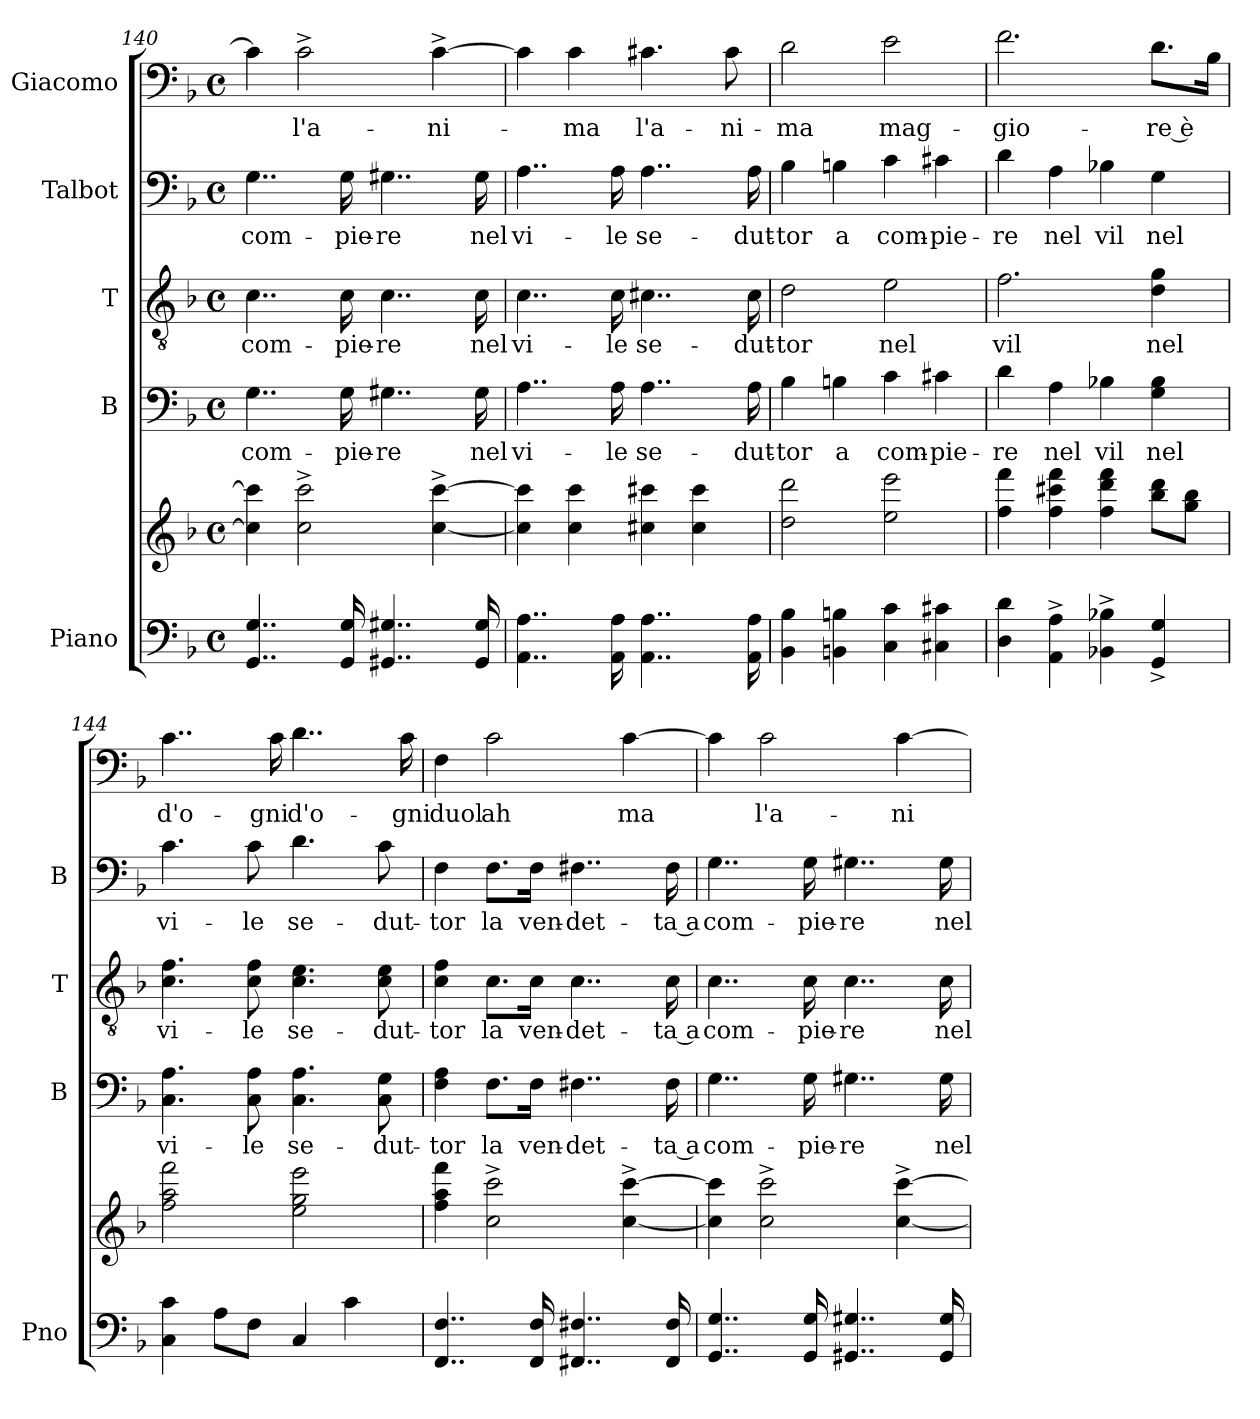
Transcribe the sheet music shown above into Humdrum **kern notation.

**kern	**kern	**kern	**text	**kern	**text	**kern	**text	**kern	**text
*part5	*part5	*part4	*part4	*part3	*part3	*part2	*part2	*part1	*part1
*staff6	*staff5	*staff4	*staff4	*staff3	*staff3	*staff2	*staff2	*staff1	*staff1
*I"Piano	*	*I"B	*	*I"T	*	*I"Talbot	*	*I"Giacomo	*
*I'Pno	*	*I'B	*	*I'T	*	*I'B	*	*	*
*clefF4	*clefG2	*clefF4	*	*clefGv2	*	*clefF4	*	*clefF4	*
*k[b-]	*k[b-]	*k[b-]	*	*k[b-]	*	*k[b-]	*	*k[b-]	*
*M4/4	*M4/4	*M4/4	*	*M4/4	*	*M4/4	*	*M4/4	*
*met(c)	*met(c)	*met(c)	*	*met(c)	*	*met(c)	*	*met(c)	*
=140	=140	=140	=140	=140	=140	=140	=140	=140	=140
!	!	!	!LO:LY:b	!	!LO:LY:b	!	!LO:LY:b	!	!
4..GG/ 4..G/	4cc\] 4ccc\]	4..G\	com-	4..c\	com-	4..G\	com-	4c\]	.
!	!	!	!	!	!	!	!	!	!LO:LY:b
.	2cc\^ 2ccc\^	.	.	.	.	.	.	2c^\	l'a-
!	!	!	!LO:LY:b	!	!LO:LY:b	!	!LO:LY:b	!	!
16GG/ 16G/	.	16G\	-pie-	16c\	-pie-	16G\	-pie-	.	.
!	!	!	!LO:LY:b	!	!LO:LY:b	!	!LO:LY:b	!	!
4..GG#X/ 4..G#X/	.	4..G#X\	-re	4..c\	-re	4..G#X\	-re	.	.
!	!	!	!	!	!	!	!	!	!LO:LY:b
.	[4cc\^ [4ccc\^	.	.	.	.	.	.	[4c^\	-ni-
!	!	!	!LO:LY:b	!	!LO:LY:b	!	!LO:LY:b	!	!
16GG#/ 16G#/	.	16G#\	nel	16c\	nel	16G#\	nel	.	.
=141	=141	=141	=141	=141	=141	=141	=141	=141	=141
!	!	!	!LO:LY:b	!	!LO:LY:b	!	!LO:LY:b	!	!
4..AA\ 4..A\	4cc\] 4ccc\]	4..A\	vi-	4..c\	vi-	4..A\	vi-	4c\]	.
!	!	!	!	!	!	!	!	!	!LO:LY:b
.	4cc\ 4ccc\	.	.	.	.	.	.	4c\	-ma
!	!	!	!LO:LY:b	!	!LO:LY:b	!	!LO:LY:b	!	!
16AA\ 16A\	.	16A\	-le	16c\	-le	16A\	-le	.	.
!	!	!	!LO:LY:b	!	!LO:LY:b	!	!LO:LY:b	!	!LO:LY:b
4..AA\ 4..A\	4cc#X\ 4ccc#X\	4..A\	se-	4..c#X\	se-	4..A\	se-	4.c#X\	l'a-
.	4cc#\ 4ccc#\	.	.	.	.	.	.	.	.
!	!	!	!	!	!	!	!	!	!LO:LY:b
.	.	.	.	.	.	.	.	8c#\	-ni-
!	!	!	!LO:LY:b	!	!LO:LY:b	!	!LO:LY:b	!	!
16AA\ 16A\	.	16A\	-dut-	16c#\	-dut-	16A\	-dut-	.	.
=142	=142	=142	=142	=142	=142	=142	=142	=142	=142
!	!	!	!LO:LY:b	!	!LO:LY:b	!	!LO:LY:b	!	!LO:LY:b
4BB-\ 4B-\	2dd\ 2ddd\	4B-\	-tor	2d\	-tor	4B-\	-tor	2d\	-ma
!	!	!	!LO:LY:b	!	!	!	!LO:LY:b	!	!
4BBn\ 4Bn\	.	4Bn\	a	.	.	4Bn\	a	.	.
!	!	!	!LO:LY:b	!	!LO:LY:b	!	!LO:LY:b	!	!LO:LY:b
4C\ 4c\	2ee\ 2eee\	4c\	com-	2e\	nel	4c\	com-	2e\	mag-
!	!	!	!LO:LY:b	!	!	!	!LO:LY:b	!	!
4C#X\ 4c#X\	.	4c#X\	-pie-	.	.	4c#X\	-pie-	.	.
=143	=143	=143	=143	=143	=143	=143	=143	=143	=143
!	!	!	!LO:LY:b	!	!LO:LY:b	!	!LO:LY:b	!	!LO:LY:b
4D\ 4d\	4ff\ 4fff\	4d\	-re	2.f\	vil	4d\	-re	2.f\	-gio-
!	!	!	!LO:LY:b	!	!	!	!LO:LY:b	!	!
4AA\^ 4A\^	4ff\ 4ccc#X\ 4fff\	4A\	nel	.	.	4A\	nel	.	.
!	!	!	!LO:LY:b	!	!	!	!LO:LY:b	!	!
4BB-X\^ 4B-X\^	4ff\ 4ddd\ 4fff\	4B-X\	vil	.	.	4B-X\	vil	.	.
!	!	!	!LO:LY:b	!	!LO:LY:b	!	!LO:LY:b	!	!LO:LY:b
4GG/^ 4G/^	8bb-\ 8ddd\L	4G\ 4B-!\	nel	4d!\ 4g\	nel	4G\	nel	8.d\L	-re è
.	8gg\ 8bb-\J	.	.	.	.	.	.	.	.
.	.	.	.	.	.	.	.	16B-\Jk	.
!!LO:LB:g=z
=144	=144	=144	=144	=144	=144	=144	=144	=144	=144
!	!	!	!LO:LY:b	!	!LO:LY:b	!	!LO:LY:b	!	!LO:LY:b
4C\ 4c\	2ff\ 2aa\ 2fff\	4.C\ 4.A!\	vi-	4.c!\ 4.f\	vi-	4.c\	vi-	4..c\	d'o-
8A\L	.	.	.	.	.	.	.	.	.
!	!	!	!LO:LY:b	!	!LO:LY:b	!	!LO:LY:b	!	!
8F\J	.	8C\ 8A!\	-le	8c!\ 8f\	-le	8c\	-le	.	.
!	!	!	!	!	!	!	!	!	!LO:LY:b
.	.	.	.	.	.	.	.	16c\	-gni
!	!	!	!LO:LY:b	!	!LO:LY:b	!	!LO:LY:b	!	!LO:LY:b
4C/	2ee\ 2gg\ 2eee\	4.C\ 4.A!\	se-	4.c!\ 4.e\	se-	4.d\	se-	4..d\	d'o-
4c\	.	.	.	.	.	.	.	.	.
!	!	!	!LO:LY:b	!	!LO:LY:b	!	!LO:LY:b	!	!
.	.	8C\ 8G!\	-dut-	8c!\ 8e\	-dut-	8c\	-dut-	.	.
!	!	!	!	!	!	!	!	!	!LO:LY:b
.	.	.	.	.	.	.	.	16c\	-gni
=145	=145	=145	=145	=145	=145	=145	=145	=145	=145
!	!	!	!LO:LY:b	!	!LO:LY:b	!	!LO:LY:b	!	!LO:LY:b
4..FF/ 4..F/	4ff\ 4aa\ 4fff\	4F\ 4A!\	-tor	4c!\ 4f\	-tor	4F\	-tor	4F\	duol
!	!	!	!LO:LY:b	!	!LO:LY:b	!	!LO:LY:b	!	!LO:LY:b
.	2cc\^ 2ccc\^	8.F\L	la	8.c\L	la	8.F\L	la	2c\	ah
!	!	!	!LO:LY:b	!	!LO:LY:b	!	!LO:LY:b	!	!
16FF/ 16F/	.	16F\Jk	ven-	16c\Jk	ven-	16F\Jk	ven-	.	.
!	!	!	!LO:LY:b	!	!LO:LY:b	!	!LO:LY:b	!	!
4..FF#X/ 4..F#X/	.	4..F#X\	-det-	4..c\	-det-	4..F#X\	-det-	.	.
!	!	!	!	!	!	!	!	!	!LO:LY:b
.	[4cc\^ [4ccc\^	.	.	.	.	.	.	[4c\	ma
!	!	!	!LO:LY:b	!	!LO:LY:b	!	!LO:LY:b	!	!
16FF#/ 16F#/	.	16F#\	-ta a	16c\	-ta a	16F#\	-ta a	.	.
=146	=146	=146	=146	=146	=146	=146	=146	=146	=146
!	!	!	!LO:LY:b	!	!LO:LY:b	!	!LO:LY:b	!	!
4..GG/ 4..G/	4cc\] 4ccc\]	4..G\	com-	4..c\	com-	4..G\	com-	4c\]	.
!	!	!	!	!	!	!	!	!	!LO:LY:b
.	2cc\^ 2ccc\^	.	.	.	.	.	.	2c\	l'a-
!	!	!	!LO:LY:b	!	!LO:LY:b	!	!LO:LY:b	!	!
16GG/ 16G/	.	16G\	-pie-	16c\	-pie-	16G\	-pie-	.	.
!	!	!	!LO:LY:b	!	!LO:LY:b	!	!LO:LY:b	!	!
4..GG#X/ 4..G#X/	.	4..G#X\	-re	4..c\	-re	4..G#X\	-re	.	.
!	!	!	!	!	!	!	!	!	!LO:LY:b
.	[4cc\^ [4ccc\^	.	.	.	.	.	.	[4c\	-ni-
!	!	!	!LO:LY:b	!	!LO:LY:b	!	!LO:LY:b	!	!
16GG#/ 16G#/	.	16G#\	nel	16c\	nel	16G#\	nel	.	.
=	=	=	=	=	=	=	=	=	=
*-	*-	*-	*-	*-	*-	*-	*-	*-	*-
